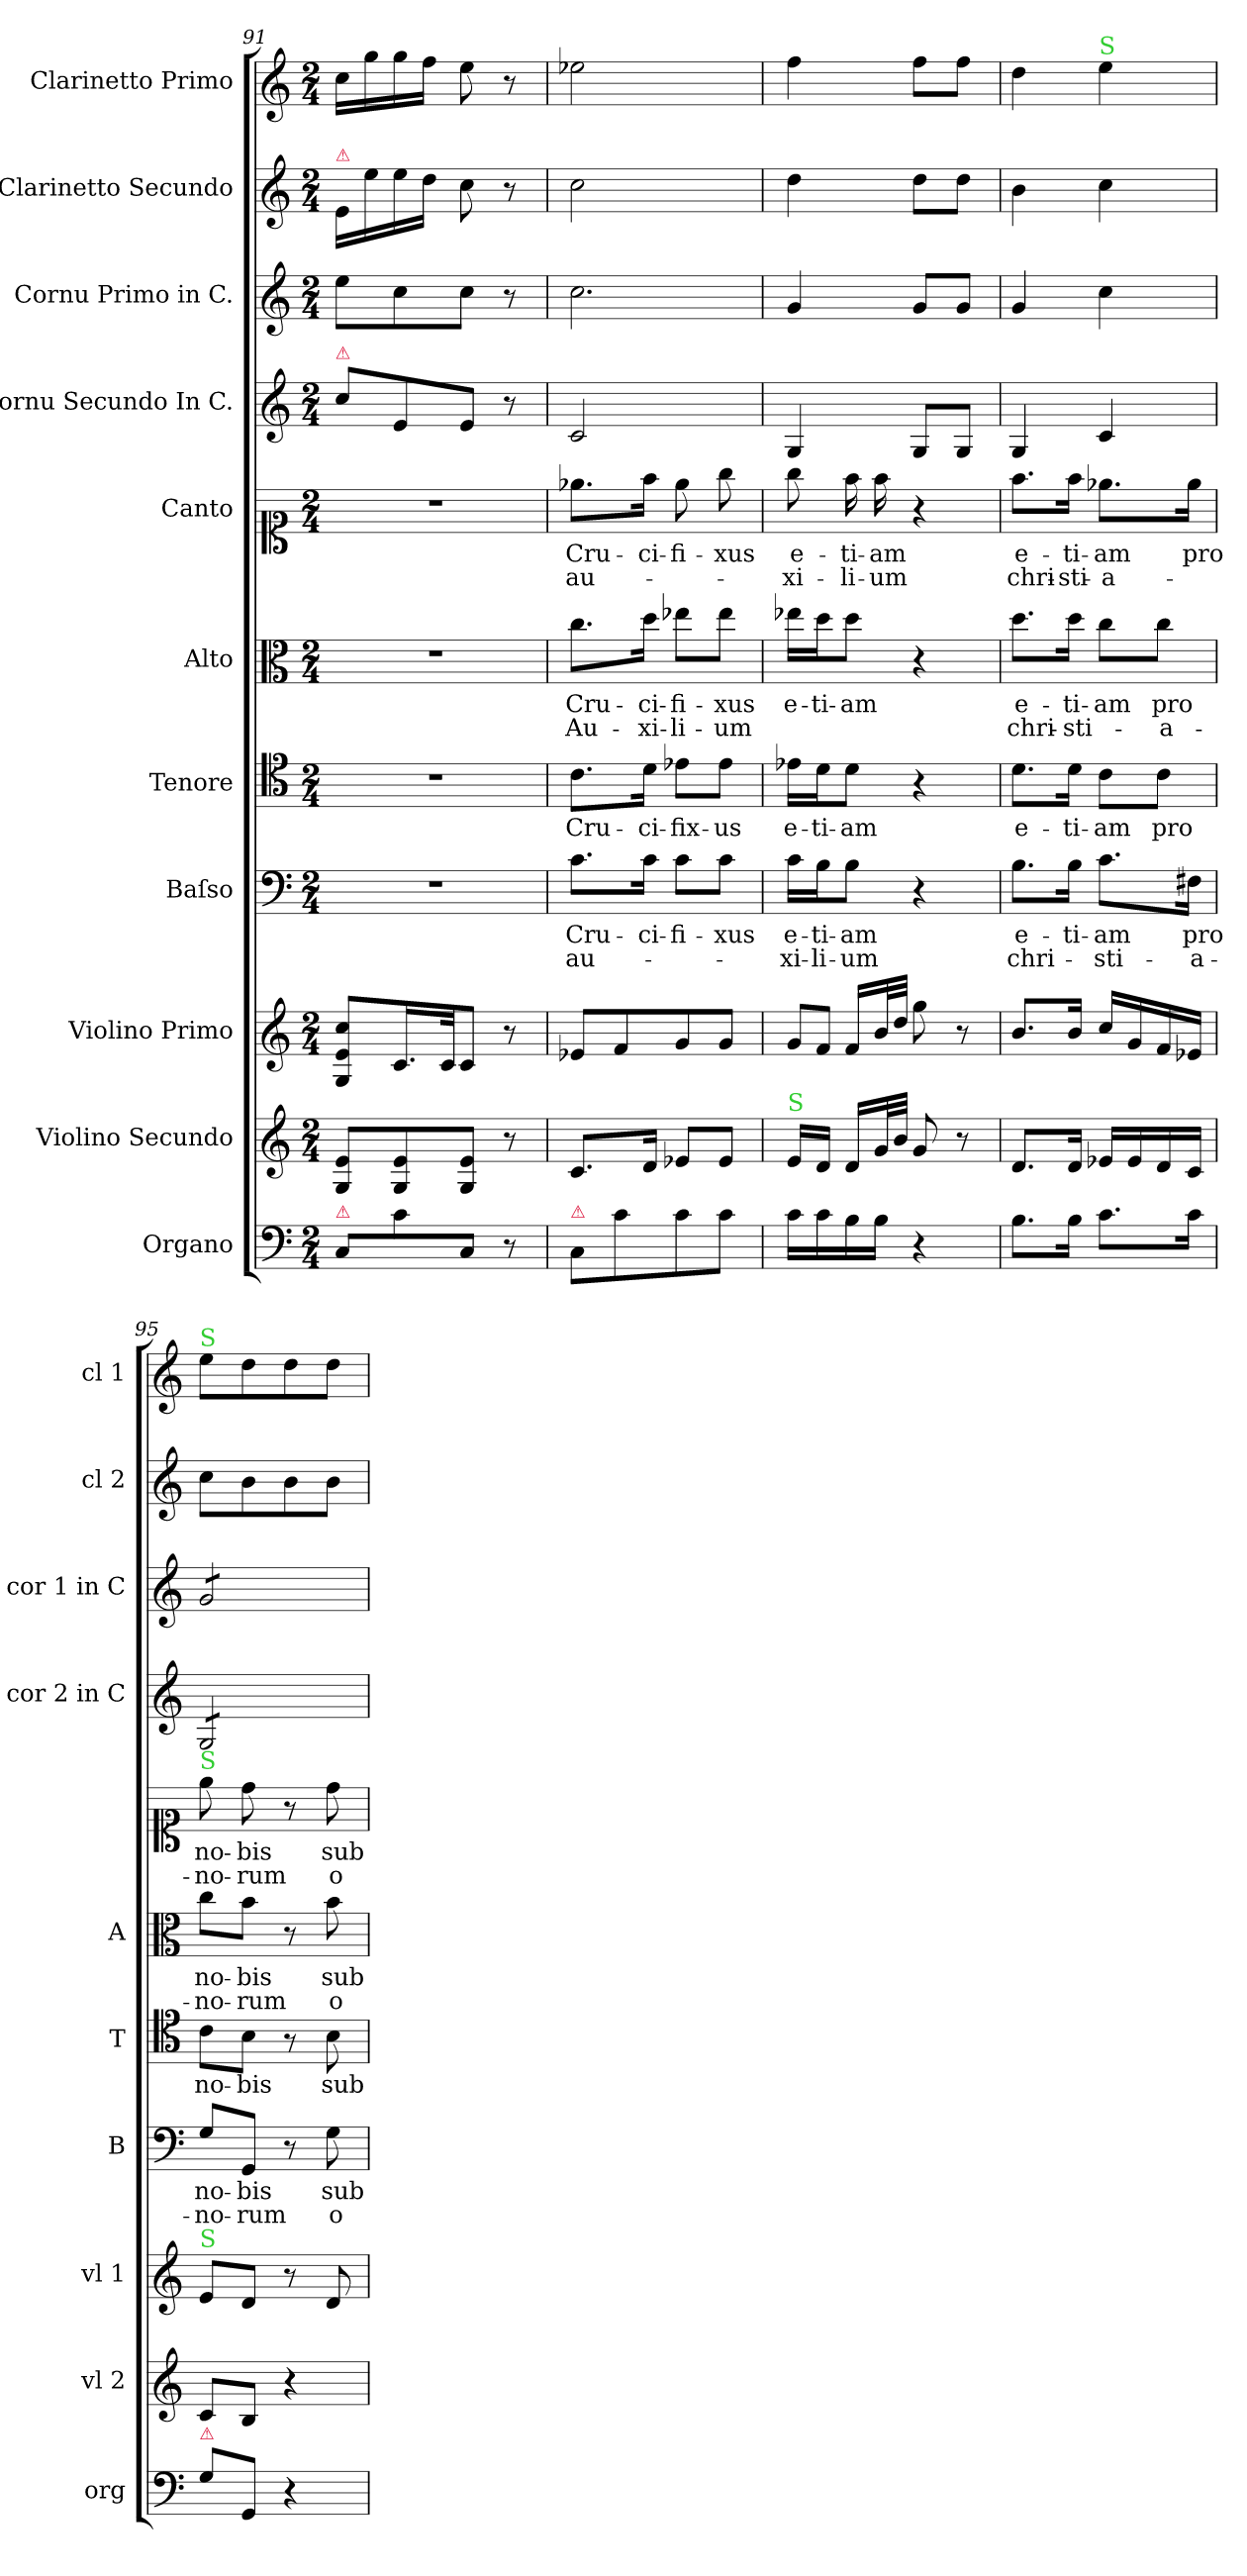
**kern	**kern	**kern	**kern	**text	**text	**kern	**text	**kern	**text	**text	**kern	**text	**text	**kern	**kern	**kern	**kern
*part11	*part10	*part9	*part8	*part8	*part8	*part7	*part7	*part6	*part6	*part6	*part5	*part5	*part5	*part4	*part3	*part2	*part1
*staff11	*staff10	*staff9	*staff8	*staff8	*staff8	*staff7	*staff7	*staff6	*staff6	*staff6	*staff5	*staff5	*staff5	*staff4	*staff3	*staff2	*staff1
*I"Organo	*I"Violino Secundo	*I"Violino Primo	*I"Baſso	*	*	*I"Tenore	*	*I"Alto	*	*	*I"Canto	*	*	*I"Cornu Secundo In C.	*I"Cornu Primo in C.	*I"Clarinetto Secundo	*I"Clarinetto Primo
*I'org	*I'vl 2	*I'vl 1	*I'B	*	*	*I'T	*	*I'A	*	*	*	*	*	*I'cor 2 in C	*I'cor 1 in C	*I'cl 2	*I'cl 1
*clefF4	*clefG2	*clefG2	*clefF4	*	*	*clefC4	*	*clefC3	*	*	*clefC1	*	*	*clefG2	*clefG2	*clefG2	*clefG2
*	*	*	*	*	*	*	*	*	*	*	*	*	*	*ITrd8c12	*ITrd8c12	*	*
*k[]	*k[]	*k[]	*k[]	*	*	*k[]	*	*k[]	*	*	*k[]	*	*	*k[]	*k[]	*k[]	*k[]
*C:	*C:	*C:	*C:	*	*	*C:	*	*C:	*	*	*C:	*	*	*C:	*C:	*C:	*C:
*M2/4	*M2/4	*M2/4	*M2/4	*	*	*M2/4	*	*M2/4	*	*	*M2/4	*	*	*M2/4	*M2/4	*M2/4	*M2/4
=91	=91	=91	=91	=91	=91	=91	=91	=91	=91	=91	=91	=91	=91	=91	=91	=91	=91
!	!	!	!	!	!	!	!	!	!	!	!	!	!	!	!	!LO:TX:a:color=crimson:t=⚠	!
!	!	!	!	!	!	!	!	!	!	!	!	!	!	!LO:TX:a:color=crimson:t=⚠	!	!	!
!LO:TX:a:color=crimson:t=⚠	!	!	!	!	!	!	!	!	!	!	!	!	!	!	!	!	!
8C/L	8G/ 8e/L	8G/ 8e/ 8cc/L	2r	.	.	2r	.	2r	.	.	2r	.	.	8c\L	8e\L	16e/LL	16cc\LL
.	.	.	.	.	.	.	.	.	.	.	.	.	.	.	.	16ee\	16gg\
8c\	8G/ 8e/	16.c/L	.	.	.	.	.	.	.	.	.	.	.	8E/	8c\	16ee\	16gg\
.	.	.	.	.	.	.	.	.	.	.	.	.	.	.	.	16dd\JJ	16ff\JJ
.	.	32c/JK	.	.	.	.	.	.	.	.	.	.	.	.	.	.	.
8C/J	8G/ 8e/J	8c/J	.	.	.	.	.	.	.	.	.	.	.	8E/J	8c\J	8cc\	8ee\
8r	8r	8r	.	.	.	.	.	.	.	.	.	.	.	8r	8r	8r	8r
=92	=92	=92	=92	=92	=92	=92	=92	=92	=92	=92	=92	=92	=92	=92	=92	=92	=92
!LO:TX:a:color=crimson:t=⚠	!	!	!	!	!	!	!	!	!	!	!	!	!	!	!	!	!
!	!	!	!	!	!	!	!	!	!	!	!	!	!	!	!LO:N:vis=2.	!	!
8C/L	8.c/L	8e-X/L	8.c\L	Cru-	au-	8.c\L	Cru-	8.cc\L	Cru-	Au-	8.ee-X\L	Cru-	au-	2C/	2c\	2cc\	2ee-X\
8c\	.	8f/	.	.	.	.	.	.	.	.	.	.	.	.	.	.	.
.	16d/Jk	.	16c\Jk	-ci-	.	16d\Jk	-ci-	16dd\Jk	-ci-	-xi-	16ff\Jk	-ci-	.	.	.	.	.
8c\	8e-X/L	8g/	8c\L	-fi-	.	8e-X\L	-fix-	8ee-X\L	-fi-	-li-	8ee-\	-fi-	.	.	.	.	.
8c\J	8e-/J	8g/J	8c\J	-xus	.	8e-\J	-us	8ee-\J	-xus	-um	8gg\	-xus	.	.	.	.	.
=93	=93	=93	=93	=93	=93	=93	=93	=93	=93	=93	=93	=93	=93	=93	=93	=93	=93
!	!LO:TX:a:color=limegreen:t=S	!	!	!	!	!	!	!	!	!	!	!	!	!	!	!	!
!	!	!LO:N:vis=8	!	!	!	!	!	!	!	!	!	!	!	!	!	!	!
16c\LL	16e/LL	16g/L	16c\LL	e-	-xi-	16e-X\LL	e-	16ee-X\LL	e-	.	8gg\	e-	-xi-	4GG/	4G/	4dd\	4ff\
!	!	!LO:N:vis=8	!	!	!	!	!	!	!	!	!	!	!	!	!	!	!
16c\	16d/JJ	16f/J	16B\J	-ti-	-li-	16d\J	-ti-	16dd\J	-ti-	.	.	.	.	.	.	.	.
16B\	16d/LL	16f/LL	8B\J	-am	-um	8d\J	-am	8dd\J	-am	.	16ff\	-ti-	-li-	.	.	.	.
16B\JJ	32g/L	32b/L	.	.	.	.	.	.	.	.	16ff\	-am	-um	.	.	.	.
.	32b/JJJ	32dd/JJJ	.	.	.	.	.	.	.	.	.	.	.	.	.	.	.
4r	8g/	8gg\	4r	.	.	4r	.	4r	.	.	4r	.	.	8GG/L	8G/L	8dd\L	8ff\L
.	8r	8r	.	.	.	.	.	.	.	.	.	.	.	8GG/J	8G/J	8dd\J	8ff\J
=94	=94	=94	=94	=94	=94	=94	=94	=94	=94	=94	=94	=94	=94	=94	=94	=94	=94
!	!	!	!	!	!	!	!	!	!LO:LY:i	!	!	!	!	!	!	!	!
8.B\L	8.d/L	8.b/L	8.B\L	e-	chri-	8.d\L	e-	8.dd\L	e-	chri-	8.ff\L	e-	chri-	4GG/	4G/	4b\	4dd\
!	!	!	!	!	!	!	!	!	!LO:LY:i	!	!	!	!	!	!	!	!
16B\Jk	16d/Jk	16b/Jk	16B\Jk	-ti-	.	16d\Jk	-ti-	16dd\Jk	-ti-	-sti-	16ff\Jk	-ti-	-sti-	.	.	.	.
!	!	!	!	!	!	!	!	!	!	!	!	!	!	!	!	!	!LO:TX:a:color=limegreen:t=S
!	!	!	!	!	!	!	!	!	!LO:LY:i	!	!	!	!	!	!	!	!
8.c\L	16e-X/LL	16cc/LL	8.c\L	-am	-sti-	8c\L	-am	8cc\L	-am	.	8.ee-X\L	-am	-a-	4C/	4c\	4cc\	4ee\
.	16e-/	16g/	.	.	.	.	.	.	.	.	.	.	.	.	.	.	.
.	16d/	16f/	.	.	.	8c\J	pro	8cc\J	pro	-a-	.	.	.	.	.	.	.
16c\Jk	16c/JJ	16e-X/JJ	16F#X\Jk	pro	-a-	.	.	.	.	.	16ee-\Jk	pro	.	.	.	.	.
=95	=95	=95	=95	=95	=95	=95	=95	=95	=95	=95	=95	=95	=95	=95	=95	=95	=95
!	!	!	!	!	!	!	!	!	!	!	!	!	!	!	!	!	!LO:TX:a:color=limegreen:t=S
!	!	!	!	!	!	!	!	!	!	!	!LO:TX:a:color=limegreen:t=S	!	!	!	!	!	!
!	!	!LO:TX:a:color=limegreen:t=S	!	!	!	!	!	!	!	!	!	!	!	!	!	!	!
!LO:TX:a:color=crimson:t=⚠	!	!	!	!	!	!	!	!	!	!	!	!	!	!	!	!	!
*	*	*	*	*	*	*	*	*	*	*	*	*	*	*tremolo	*	*	*
*	*	*	*	*	*	*	*	*	*	*	*	*	*	*	*tremolo	*	*
8G\L	8c/L	8e/L	8G/L	no-	-no-	8c\L	no-	8cc\L	no-	-no-	8ee\	no-	-no-	8GG/L	8G/L	8cc\L	8ee\L
8GG/J	8B/J	8d/J	8GG/J	-bis	-rum	8B\J	-bis	8b\J	-bis	-rum	8dd\	-bis	-rum	8GG/	8G/	8b\	8dd\
4r	4r	8r	8r	.	.	8r	.	8r	.	.	8r	.	.	8GG/	8G/	8b\	8dd\
.	.	8d/	8G\	sub	o-	8B\	sub	8b\	sub	o-	8dd\	sub	o-	8GG/J	8G/J	8b\J	8dd\J
*	*	*	*	*	*	*	*	*	*	*	*	*	*	*	*Xtremolo	*	*
*	*	*	*	*	*	*	*	*	*	*	*	*	*	*Xtremolo	*	*	*
=	=	=	=	=	=	=	=	=	=	=	=	=	=	=	=	=	=
*-	*-	*-	*-	*-	*-	*-	*-	*-	*-	*-	*-	*-	*-	*-	*-	*-	*-
